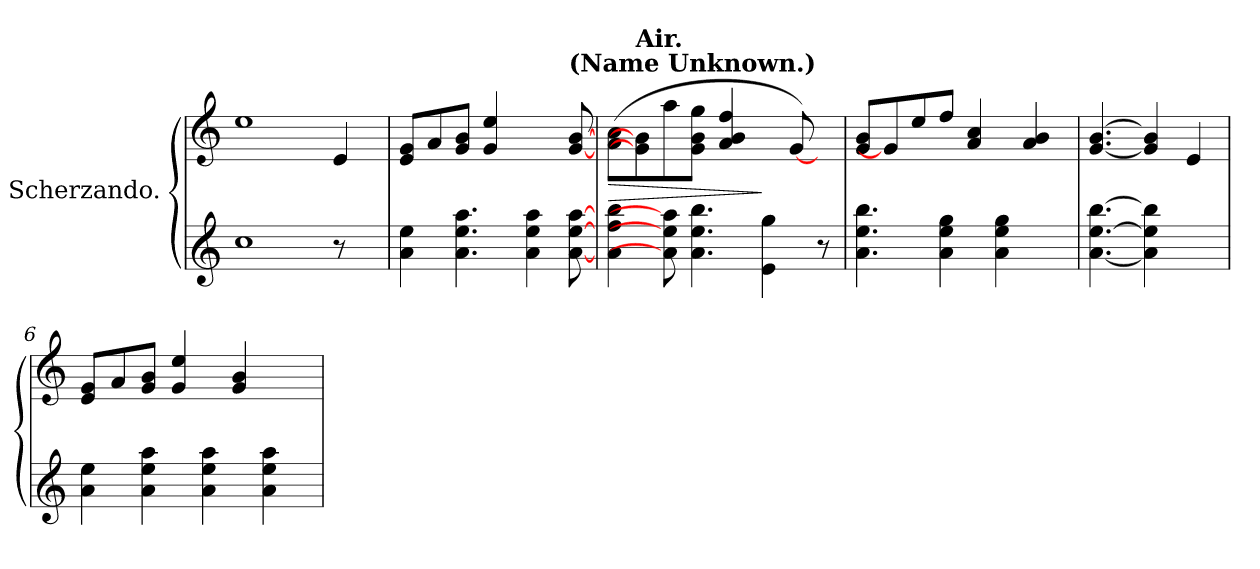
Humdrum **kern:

**kern	**kern	**dynam
*part1	*part1	*part1
*staff2	*staff1	*staff1/2
*I"Scherzando.	*	*
*	*clefG3	*
=1	=1	=1
1cc	(<1cc	.
8r	4c/	.
8ryy	.	.
=2	=2	=2
4a\ 4ee\	8c/ 8e/L	.
.	8f/	.
4.a\ 4.ee\ 4.aa\	8e/ 8g/J	.
.	4e/ 4cc/	.
4a\ 4ee\ 4aa\	4ryy	.
!	!LO:TX:a:B:t=(Name Unknown.)	!
[8a\ [8ee\ [8aa\	[8e/ [8g/	.
=3	=3	=3
!	!	!LO:HP:b
4a\ 4ff\ 4bb\	(<8f\ 8a\L	>
!	!LO:TX:a:B:t=Air.	!
.	8e/] 8g/]	.
8a\] 8ee\] 8aa\]	8ff\	.
4.a\ 4.ee\ 4.bb\	8e\ 8g\ 8ee\J	.
.	4f/ 4g/ 4dd/	.
4e\ 4gg\	8ryy	]
.	[8e/)	.
8r	8ryy	.
=4	=4	=4
4.a\ 4.ee\ 4.bb\	8e/ 8g/L	.
.	8e/]	.
.	8cc/	.
4a\ 4ee\ 4gg\	8dd/J	.
.	4f/ 4a/	.
4a\ 4ee\ 4gg\	.	.
.	4f/ 4g/	.
8ryy	.	.
=5	=5	=5
[<4.a\ [>4.ee\ [>4.bb\	[<4.e/ [>4.g/	.
4a\] 4ee\] 4bb\]	4e/] 4g/]	.
4ryy	4c/	.
=6	=6	=6
4a\ 4ee\	8c/ 8e/L	.
.	8f/	.
4a\ 4ee\ 4aa\	8e/ 8g/J	.
.	4e/ 4cc/	.
4a\ 4ee\ 4aa\	.	.
.	4e/ 4g/	.
4a\ 4ee\ 4aa\	.	.
.	8ryy	.
=	=	=
*-	*-	*-
